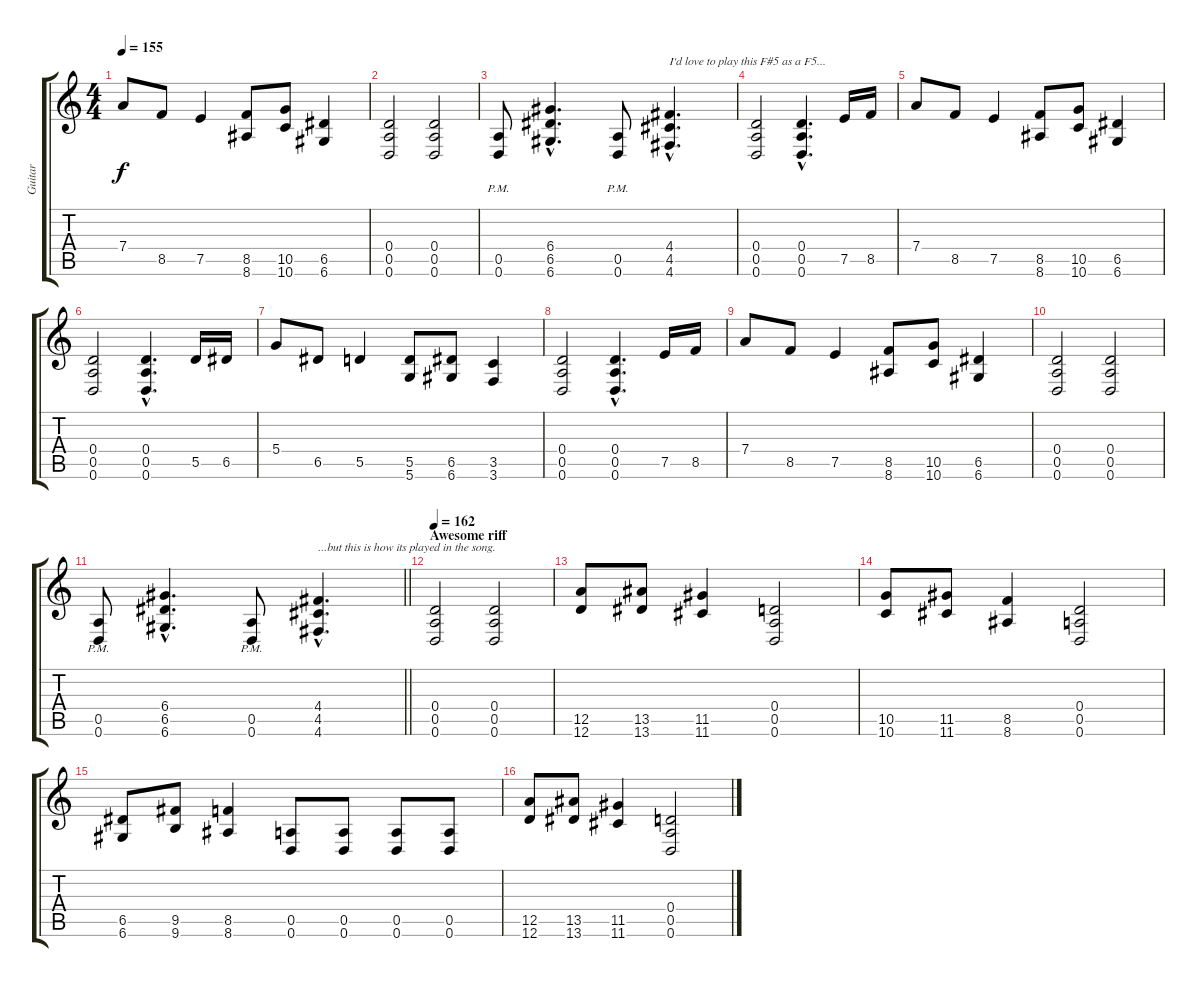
\track ("Guitar" "Guitar") {instrument distortionguitar}
\staff {score tabs}
\tuning (E4 B3 G3 D3 A2 D2) {hide}
\ts (4 4)
\tempo 155
\clef g2
\ks c
7.4.8{dy f} 8.5.8 7.5.4 (8.5 8.6).8 (10.5 10.6).8 (6.5 6.6).4 |
(0.4 0.5 0.6).2 (0.4 0.5 0.6).2 |
(0.5{pm} 0.6{pm}).8 (6.4{hac} 6.5{hac} 6.6{hac}).4{d} (0.5{pm} 0.6{pm}).8 (4.4{hac} 4.5{hac} 4.6{hac}).4{d txt "I'd love to play this F#5 as a F5..."} |
(0.4 0.5 0.6).2 (0.4{hac} 0.5{hac} 0.6{hac}).4{d} 7.5.16 8.5.16 |
7.4.8 8.5.8 7.5.4 (8.5 8.6).8 (10.5 10.6).8 (6.5 6.6).4 |
(0.4 0.5 0.6).2 (0.4{hac} 0.5{hac} 0.6{hac}).4{d} 5.5.16 6.5.16 |
5.4.8 6.5.8 5.5.4 (5.5 5.6).8 (6.5 6.6).8 (3.5 3.6).4 |
(0.4 0.5 0.6).2 (0.4{hac} 0.5{hac} 0.6{hac}).4{d} 7.5.16 8.5.16 |
7.4.8 8.5.8 7.5.4 (8.5 8.6).8 (10.5 10.6).8 (6.5 6.6).4 |
(0.4 0.5 0.6).2 (0.4 0.5 0.6).2 |
\barLineRight lightlight
(0.5{pm} 0.6{pm}).8 (6.4{hac} 6.5{hac} 6.6{hac}).4{d} (0.5{pm} 0.6{pm}).8 (4.4{hac} 4.5{hac} 4.6{hac}).4{d txt "...but this is how its played in the song."} |
\section ("" "Awesome riff")
\tempo 162
(0.4 0.5 0.6).2 (0.4 0.5 0.6).2 |
(12.5 12.6).8 (13.5 13.6).8 (11.5 11.6).4 (0.4 0.5 0.6).2 |
(10.5 10.6).8 (11.5 11.6).8 (8.5 8.6).4 (0.4 0.5 0.6).2 |
(6.5 6.6).8 (9.5 9.6).8 (8.5 8.6).4 (0.5 0.6).8 (0.5 0.6).8 (0.5 0.6).8 (0.5 0.6).8 |
(12.5 12.6).8 (13.5 13.6).8 (11.5 11.6).4 (0.4 0.5 0.6).2
